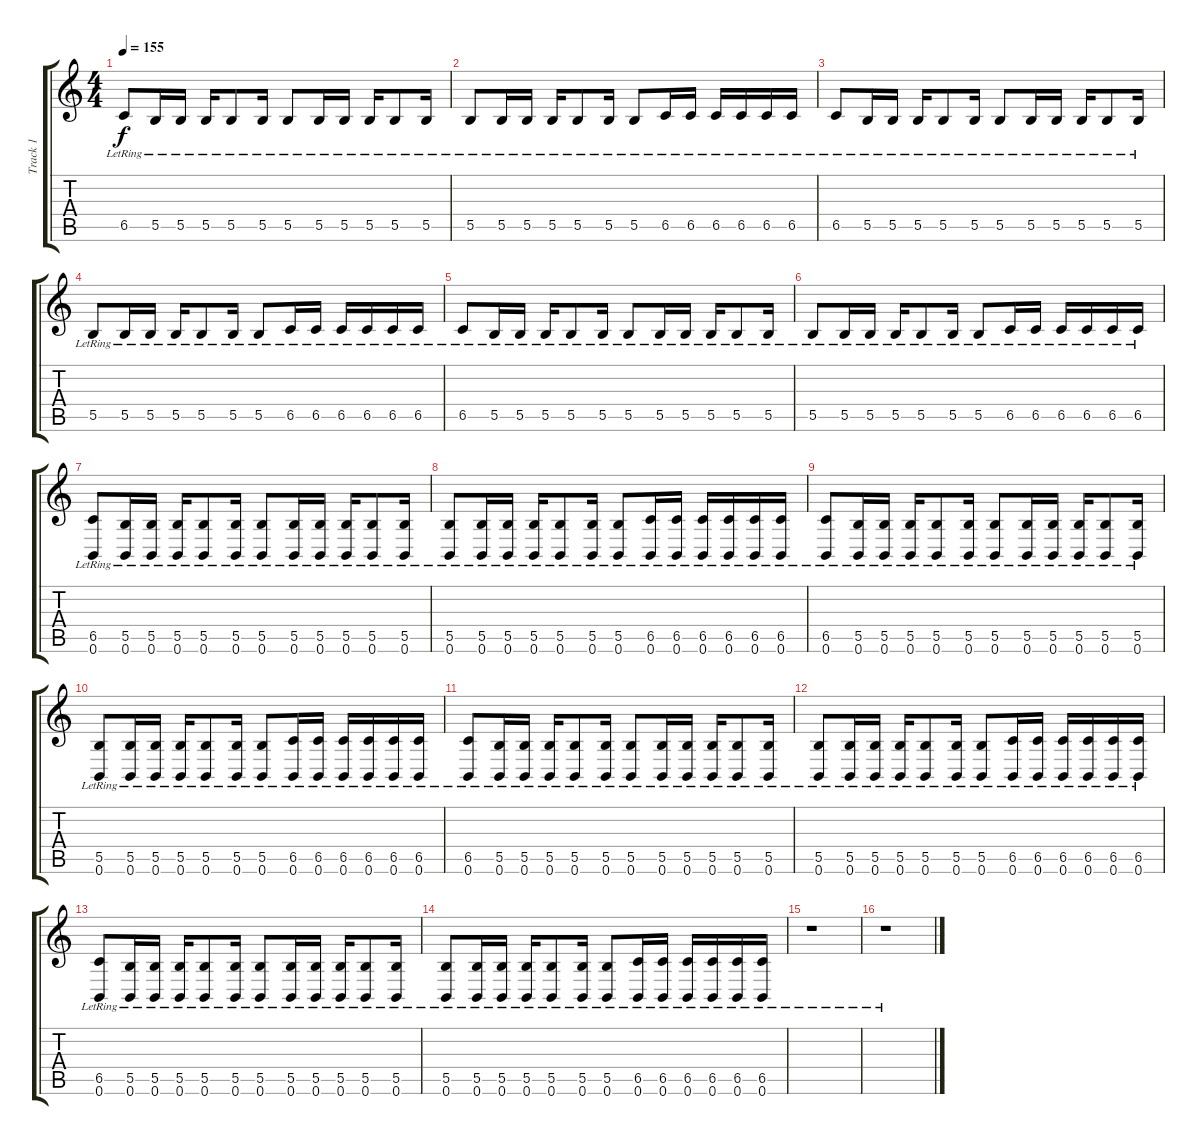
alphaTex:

\track ("Track 1" "Track 1") {instrument distortionguitar}
\staff {score tabs}
\tuning (Db4 Ab3 E3 B2 Gb2 B1) {hide}
\ts (4 4)
\tempo 155
\clef g2
\ks c
6.5{lr}.8{dy f instrument distortionguitar} 5.5{lr}.16 5.5{lr}.16 5.5{lr}.16 5.5{lr}.8 5.5{lr}.16 5.5{lr}.8 5.5{lr}.16 5.5{lr}.16 5.5{lr}.16 5.5{lr}.8 5.5{lr}.16 |
5.5{lr}.8 5.5{lr}.16 5.5{lr}.16 5.5{lr}.16 5.5{lr}.8 5.5{lr}.16 5.5{lr}.8 6.5{lr}.16 6.5{lr}.16 6.5{lr}.16 6.5{lr}.16 6.5{lr}.16 6.5{lr}.16 |
6.5{lr}.8 5.5{lr}.16 5.5{lr}.16 5.5{lr}.16 5.5{lr}.8 5.5{lr}.16 5.5{lr}.8 5.5{lr}.16 5.5{lr}.16 5.5{lr}.16 5.5{lr}.8 5.5{lr}.16 |
5.5{lr}.8 5.5{lr}.16 5.5{lr}.16 5.5{lr}.16 5.5{lr}.8 5.5{lr}.16 5.5{lr}.8 6.5{lr}.16 6.5{lr}.16 6.5{lr}.16 6.5{lr}.16 6.5{lr}.16 6.5{lr}.16 |
6.5{lr}.8 5.5{lr}.16 5.5{lr}.16 5.5{lr}.16 5.5{lr}.8 5.5{lr}.16 5.5{lr}.8 5.5{lr}.16 5.5{lr}.16 5.5{lr}.16 5.5{lr}.8 5.5{lr}.16 |
5.5{lr}.8 5.5{lr}.16 5.5{lr}.16 5.5{lr}.16 5.5{lr}.8 5.5{lr}.16 5.5{lr}.8 6.5{lr}.16 6.5{lr}.16 6.5{lr}.16 6.5{lr}.16 6.5{lr}.16 6.5{lr}.16 |
(6.5{lr} 0.6{lr}).8 (5.5{lr} 0.6{lr}).16 (5.5{lr} 0.6{lr}).16 (5.5{lr} 0.6{lr}).16 (5.5{lr} 0.6{lr}).8 (5.5{lr} 0.6{lr}).16 (5.5{lr} 0.6{lr}).8 (5.5{lr} 0.6{lr}).16 (5.5{lr} 0.6{lr}).16 (5.5{lr} 0.6{lr}).16 (5.5{lr} 0.6{lr}).8 (5.5{lr} 0.6{lr}).16 |
(5.5{lr} 0.6{lr}).8 (5.5{lr} 0.6{lr}).16 (5.5{lr} 0.6{lr}).16 (5.5{lr} 0.6{lr}).16 (5.5{lr} 0.6{lr}).8 (5.5{lr} 0.6{lr}).16 (5.5{lr} 0.6{lr}).8 (6.5{lr} 0.6{lr}).16 (6.5{lr} 0.6{lr}).16 (6.5{lr} 0.6{lr}).16 (6.5{lr} 0.6{lr}).16 (6.5{lr} 0.6{lr}).16 (6.5{lr} 0.6{lr}).16 |
(6.5{lr} 0.6{lr}).8 (5.5{lr} 0.6{lr}).16 (5.5{lr} 0.6{lr}).16 (5.5{lr} 0.6{lr}).16 (5.5{lr} 0.6{lr}).8 (5.5{lr} 0.6{lr}).16 (5.5{lr} 0.6{lr}).8 (5.5{lr} 0.6{lr}).16 (5.5{lr} 0.6{lr}).16 (5.5{lr} 0.6{lr}).16 (5.5{lr} 0.6{lr}).8 (5.5{lr} 0.6{lr}).16 |
(5.5{lr} 0.6{lr}).8 (5.5{lr} 0.6{lr}).16 (5.5{lr} 0.6{lr}).16 (5.5{lr} 0.6{lr}).16 (5.5{lr} 0.6{lr}).8 (5.5{lr} 0.6{lr}).16 (5.5{lr} 0.6{lr}).8 (6.5{lr} 0.6{lr}).16 (6.5{lr} 0.6{lr}).16 (6.5{lr} 0.6{lr}).16 (6.5{lr} 0.6{lr}).16 (6.5{lr} 0.6{lr}).16 (6.5{lr} 0.6{lr}).16 |
(6.5{lr} 0.6{lr}).8 (5.5{lr} 0.6{lr}).16 (5.5{lr} 0.6{lr}).16 (5.5{lr} 0.6{lr}).16 (5.5{lr} 0.6{lr}).8 (5.5{lr} 0.6{lr}).16 (5.5{lr} 0.6{lr}).8 (5.5{lr} 0.6{lr}).16 (5.5{lr} 0.6{lr}).16 (5.5{lr} 0.6{lr}).16 (5.5{lr} 0.6{lr}).8 (5.5{lr} 0.6{lr}).16 |
(5.5{lr} 0.6{lr}).8 (5.5{lr} 0.6{lr}).16 (5.5{lr} 0.6{lr}).16 (5.5{lr} 0.6{lr}).16 (5.5{lr} 0.6{lr}).8 (5.5{lr} 0.6{lr}).16 (5.5{lr} 0.6{lr}).8 (6.5{lr} 0.6{lr}).16 (6.5{lr} 0.6{lr}).16 (6.5{lr} 0.6{lr}).16 (6.5{lr} 0.6{lr}).16 (6.5{lr} 0.6{lr}).16 (6.5{lr} 0.6{lr}).16 |
(6.5{lr} 0.6{lr}).8 (5.5{lr} 0.6{lr}).16 (5.5{lr} 0.6{lr}).16 (5.5{lr} 0.6{lr}).16 (5.5{lr} 0.6{lr}).8 (5.5{lr} 0.6{lr}).16 (5.5{lr} 0.6{lr}).8 (5.5{lr} 0.6{lr}).16 (5.5{lr} 0.6{lr}).16 (5.5{lr} 0.6{lr}).16 (5.5{lr} 0.6{lr}).8 (5.5{lr} 0.6{lr}).16 |
(5.5{lr} 0.6{lr}).8 (5.5{lr} 0.6{lr}).16 (5.5{lr} 0.6{lr}).16 (5.5{lr} 0.6{lr}).16 (5.5{lr} 0.6{lr}).8 (5.5{lr} 0.6{lr}).16 (5.5{lr} 0.6{lr}).8 (6.5{lr} 0.6{lr}).16 (6.5{lr} 0.6{lr}).16 (6.5{lr} 0.6{lr}).16 (6.5{lr} 0.6{lr}).16 (6.5{lr} 0.6{lr}).16 (6.5{lr} 0.6{lr}).16 |
r.1 |
r.1
